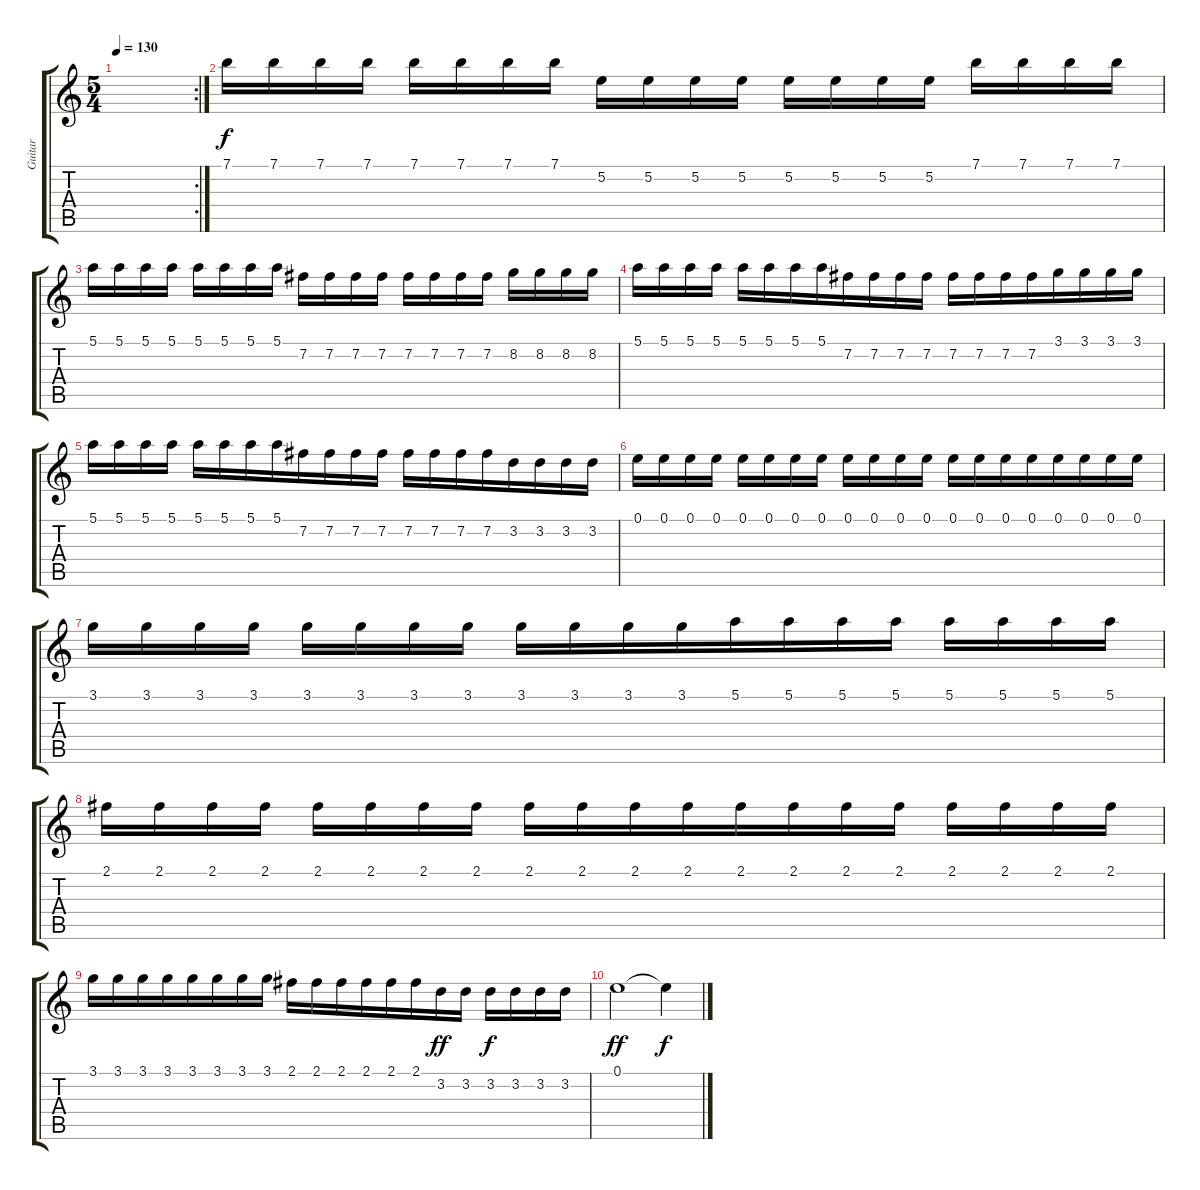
\track ("Guitar" "Guitar") {instrument acousticguitarsteel}
\staff {score tabs}
\tuning (E4 B3 G3 D3 A2 E2) {hide}
\rc 2
\ts (5 4)
\tempo 130
\clef g2
\ks c
|
7.1.16 7.1.16 7.1.16 7.1.16 7.1.16{beam merge} 7.1.16 7.1.16 7.1.16 5.2.16 5.2.16 5.2.16 5.2.16 5.2.16 5.2.16 5.2.16{beam merge} 5.2.16 7.1.16 7.1.16 7.1.16 7.1.16 |
5.1.16{beam merge} 5.1.16 5.1.16{beam merge} 5.1.16 5.1.16 5.1.16{beam merge} 5.1.16{beam merge} 5.1.16 7.2.16{beam merge} 7.2.16{beam merge} 7.2.16{beam merge} 7.2.16 7.2.16 7.2.16 7.2.16 7.2.16 8.2.16 8.2.16 8.2.16{beam merge} 8.2.16 |
5.1.16 5.1.16{beam merge} 5.1.16{beam merge} 5.1.16 5.1.16{beam merge} 5.1.16{beam merge} 5.1.16{beam merge} 5.1.16{beam merge} 7.2.16 7.2.16{beam merge} 7.2.16{beam merge} 7.2.16 7.2.16{beam merge} 7.2.16 7.2.16 7.2.16{beam merge} 3.1.16 3.1.16{beam merge} 3.1.16 3.1.16 |
5.1.16 5.1.16 5.1.16{beam merge} 5.1.16 5.1.16{beam merge} 5.1.16 5.1.16{beam merge} 5.1.16{beam merge} 7.2.16{beam merge} 7.2.16{beam merge} 7.2.16 7.2.16 7.2.16{beam merge} 7.2.16 7.2.16{beam merge} 7.2.16{beam merge} 3.2.16{beam merge} 3.2.16 3.2.16{beam merge} 3.2.16 |
0.1.16{beam merge} 0.1.16{beam merge} 0.1.16{beam merge} 0.1.16 0.1.16 0.1.16 0.1.16{beam merge} 0.1.16 0.1.16{beam merge} 0.1.16 0.1.16{beam merge} 0.1.16 0.1.16 0.1.16 0.1.16 0.1.16{beam merge} 0.1.16{beam merge} 0.1.16 0.1.16 0.1.16 |
3.1.16{beam merge} 3.1.16{beam merge} 3.1.16 3.1.16 3.1.16 3.1.16{beam merge} 3.1.16 3.1.16 3.1.16{beam merge} 3.1.16{beam merge} 3.1.16 3.1.16{beam merge} 5.1.16 5.1.16{beam merge} 5.1.16 5.1.16 5.1.16{beam merge} 5.1.16 5.1.16 5.1.16 |
2.1.16 2.1.16 2.1.16 2.1.16 2.1.16 2.1.16{beam merge} 2.1.16 2.1.16 2.1.16{beam merge} 2.1.16 2.1.16{beam merge} 2.1.16{beam merge} 2.1.16{beam merge} 2.1.16{beam merge} 2.1.16 2.1.16 2.1.16 2.1.16 2.1.16{beam merge} 2.1.16 |
3.1.16{beam merge} 3.1.16 3.1.16 3.1.16{beam merge} 3.1.16{beam merge} 3.1.16 3.1.16{beam merge} 3.1.16 2.1.16 2.1.16{beam merge} 2.1.16{beam merge} 2.1.16{beam merge} 2.1.16 2.1.16 3.2.16{dy ff beam merge} 3.2.16 3.2.16{dy f} 3.2.16{beam merge} 3.2.16{beam merge} 3.2.16 |
0.1.1{dy ff beam merge} 0.1{t}.4{dy f}
